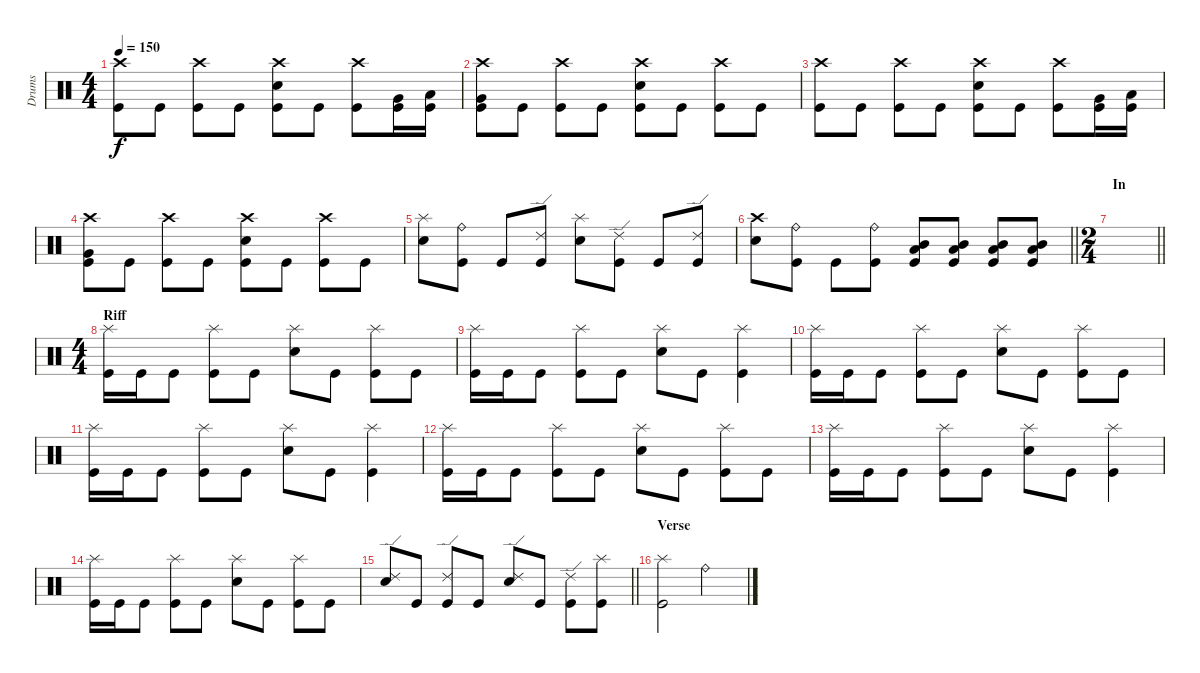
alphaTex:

\track ("Drums" "Drums") {instrument percussion}
\staff {score}
\articulation defaults
\ts (4 4)
\tempo 150
\clef neutral
\ks c
("Crash high (hit)" "Kick (hit)").8{dy f} "Kick (hit)".8 ("Crash high (hit)" "Kick (hit)").8 "Kick (hit)".8 ("Crash high (hit)" "Snare (hit) 2" "Kick (hit)").8 "Kick (hit)".8 ("Crash high (hit)" "Kick (hit)").8 ("Very Low Tom (hit)" "Kick (hit)").16 ("Low Floor Tom (hit)" "Kick (hit)").16 |
("Crash high (hit)" "Very Low Tom (hit)" "Kick (hit)").8 "Kick (hit)".8 ("Crash high (hit)" "Kick (hit)").8 "Kick (hit)".8 ("Crash high (hit)" "Snare (hit) 2" "Kick (hit)").8 "Kick (hit)".8 ("Crash high (hit)" "Kick (hit)").8 "Kick (hit)".8 |
("Crash high (hit)" "Kick (hit)").8 "Kick (hit)".8 ("Crash high (hit)" "Kick (hit)").8 "Kick (hit)".8 ("Crash high (hit)" "Snare (hit) 2" "Kick (hit)").8 "Kick (hit)".8 ("Crash high (hit)" "Kick (hit)").8 ("Very Low Tom (hit)" "Kick (hit)").16 ("Low Floor Tom (hit)" "Kick (hit)").16 |
("Crash high (hit)" "Very Low Tom (hit)" "Kick (hit)").8 "Kick (hit)".8 ("Crash high (hit)" "Kick (hit)").8 "Kick (hit)".8 ("Crash high (hit)" "Snare (hit) 2" "Kick (hit)").8 "Kick (hit)".8 ("Crash high (hit)" "Kick (hit)").8 "Kick (hit)".8 |
("Splash (hit)" "Snare (hit) 2").8 ("Ride (bell)" "Kick (hit)").8 "Kick (hit)".8 ("Ride (edge) 2" "Kick (hit)").8 ("Splash (hit)" "Snare (hit) 2").8 ("Ride (edge) 2" "Kick (hit)").8 "Kick (hit)".8 ("Ride (edge) 2" "Kick (hit)").8 |
\barLineRight lightlight
("Crash high (hit)" "Snare (hit) 2").8 ("Ride (bell)" "Kick (hit)").8 "Kick (hit)".8 ("Ride (bell)" "Kick (hit)").8 ("Mid Tom (hit)" "Low Floor Tom (hit)" "Kick (hit)").8 ("Mid Tom (hit)" "Low Floor Tom (hit)" "Kick (hit)").8 ("Mid Tom (hit)" "Low Floor Tom (hit)" "Kick (hit)").8 ("Mid Tom (hit)" "Low Floor Tom (hit)" "Kick (hit)").8 |
\ts (2 4)
\section ("" "In")
\barLineRight lightlight
|
\ts (4 4)
\section ("" "Riff")
("Splash (hit)" "Kick (hit)").16 "Kick (hit)".16 "Kick (hit)".8 ("Splash (hit)" "Kick (hit)").8 "Kick (hit)".8 ("Splash (hit)" "Snare (hit) 2").8 "Kick (hit)".8 ("Splash (hit)" "Kick (hit)").8 "Kick (hit)".8 |
("Splash (hit)" "Kick (hit)").16 "Kick (hit)".16 "Kick (hit)".8 ("Splash (hit)" "Kick (hit)").8 "Kick (hit)".8 ("Splash (hit)" "Snare (hit) 2").8 "Kick (hit)".8 ("Splash (hit)" "Kick (hit)").4 |
("Splash (hit)" "Kick (hit)").16 "Kick (hit)".16 "Kick (hit)".8 ("Splash (hit)" "Kick (hit)").8 "Kick (hit)".8 ("Splash (hit)" "Snare (hit) 2").8 "Kick (hit)".8 ("Splash (hit)" "Kick (hit)").8 "Kick (hit)".8 |
("Splash (hit)" "Kick (hit)").16 "Kick (hit)".16 "Kick (hit)".8 ("Splash (hit)" "Kick (hit)").8 "Kick (hit)".8 ("Splash (hit)" "Snare (hit) 2").8 "Kick (hit)".8 ("Splash (hit)" "Kick (hit)").4 |
("Splash (hit)" "Kick (hit)").16 "Kick (hit)".16 "Kick (hit)".8 ("Splash (hit)" "Kick (hit)").8 "Kick (hit)".8 ("Splash (hit)" "Snare (hit) 2").8 "Kick (hit)".8 ("Splash (hit)" "Kick (hit)").8 "Kick (hit)".8 |
("Splash (hit)" "Kick (hit)").16 "Kick (hit)".16 "Kick (hit)".8 ("Splash (hit)" "Kick (hit)").8 "Kick (hit)".8 ("Splash (hit)" "Snare (hit) 2").8 "Kick (hit)".8 ("Splash (hit)" "Kick (hit)").4 |
("Splash (hit)" "Kick (hit)").16 "Kick (hit)".16 "Kick (hit)".8 ("Splash (hit)" "Kick (hit)").8 "Kick (hit)".8 ("Splash (hit)" "Snare (hit) 2").8 "Kick (hit)".8 ("Splash (hit)" "Kick (hit)").8 "Kick (hit)".8 |
\barLineRight lightlight
("Ride (edge) 2" "Snare (hit) 2").8 "Kick (hit)".8 ("Ride (edge) 2" "Kick (hit)").8 "Kick (hit)".8 ("Ride (edge) 2" "Snare (hit) 2").8 "Kick (hit)".8 ("Ride (edge) 2" "Kick (hit)").8 ("Splash (hit)" "Kick (hit)").8 |
\section ("" "Verse")
("Splash (hit)" "Kick (hit)").2 "Ride (bell)".2
